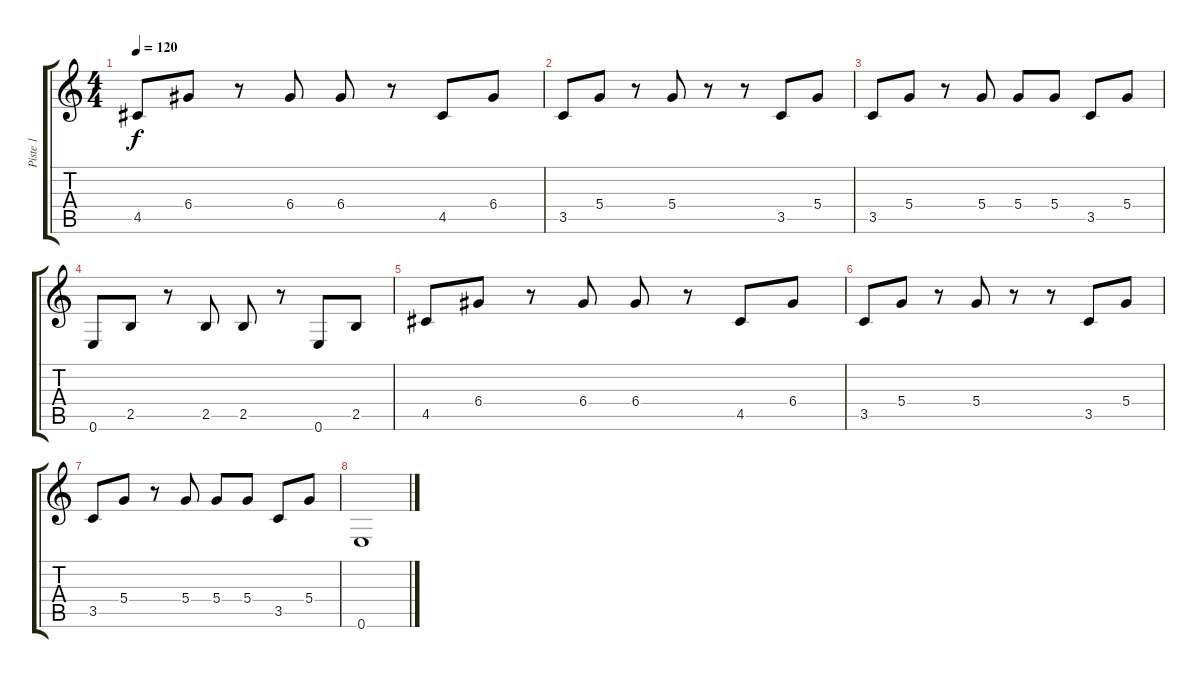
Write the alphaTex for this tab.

\track ("Piste 1" "Piste 1") {instrument acousticguitarsteel}
\staff {score tabs}
\tuning (E4 B3 G3 D3 A2 E2) {hide}
\ts (4 4)
\tempo 120
\clef g2
\ks c
4.5.8{dy f} 6.4.8 r.8 6.4.8 6.4.8 r.8 4.5.8 6.4.8 |
3.5.8 5.4.8 r.8 5.4.8 r.8 r.8 3.5.8 5.4.8 |
3.5.8 5.4.8 r.8 5.4.8 5.4.8 5.4.8 3.5.8 5.4.8 |
0.6.8 2.5.8 r.8 2.5.8 2.5.8 r.8 0.6.8 2.5.8 |
4.5.8 6.4.8 r.8 6.4.8 6.4.8 r.8 4.5.8 6.4.8 |
3.5.8 5.4.8 r.8 5.4.8 r.8 r.8 3.5.8 5.4.8 |
3.5.8 5.4.8 r.8 5.4.8 5.4.8 5.4.8 3.5.8 5.4.8 |
0.6.1
